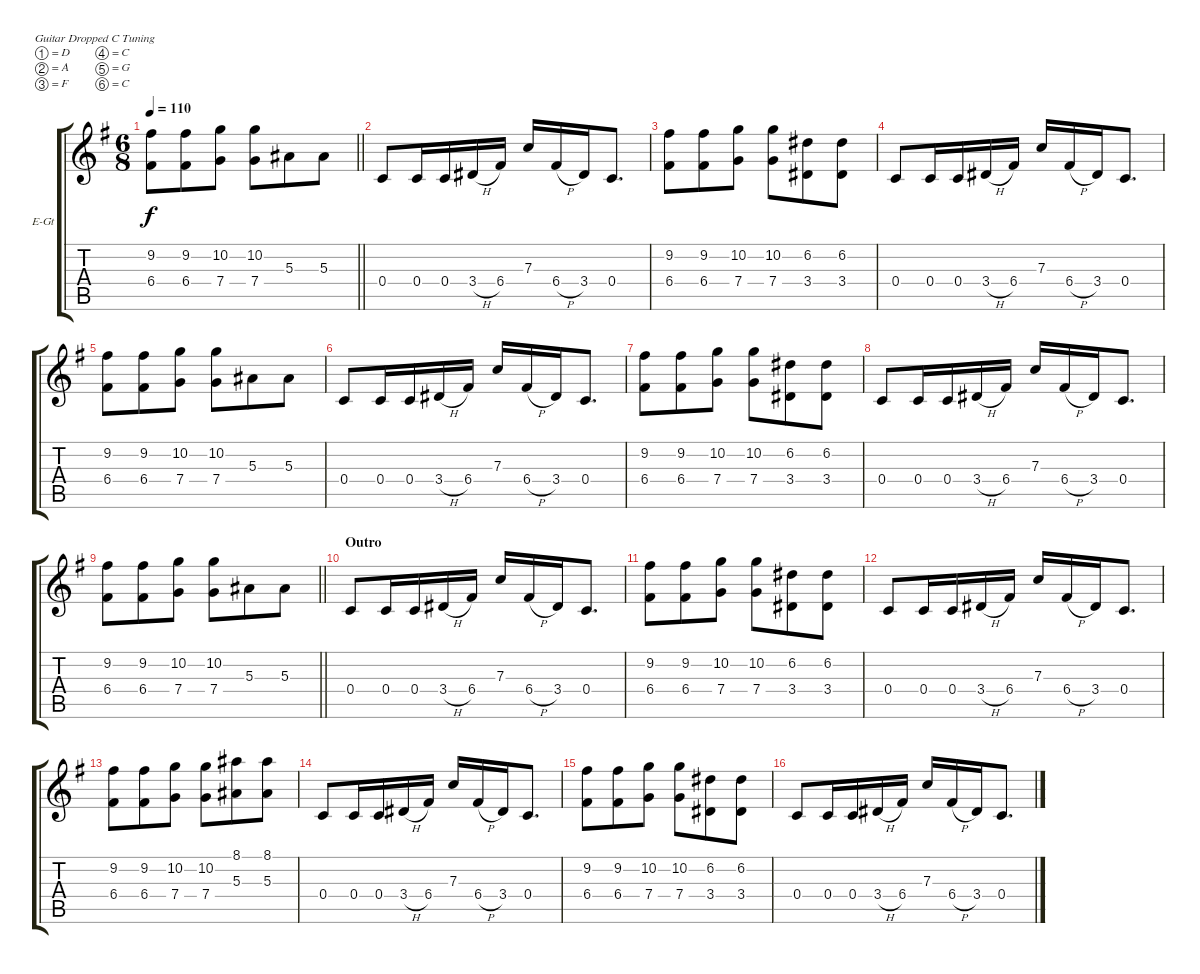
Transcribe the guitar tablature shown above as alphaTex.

\bracketExtendMode groupsimilarinstruments
\firstSystemTrackNameOrientation horizontal
\otherSystemsTrackNameOrientation horizontal
\track ("Electric Guitar" "E-Gt") {instrument distortionguitar}
\staff {score tabs}
\tuning (D4 A3 F3 C3 G2 C2)
\ts (6 8)
\tempo 110
\clef g2
\barLineRight lightlight
\ks eminor
(6.4 9.2).8{dy f} (6.4 9.2).8 (7.4 10.2).8 (7.4 10.2).8 5.3.8 5.3.8 |
0.4.8 0.4.16 0.4.16 3.4{h}.16 6.4.16 7.3.16 6.4{h}.16 3.4.16 0.4.8{d} |
(6.4 9.2).8 (6.4 9.2).8 (7.4 10.2).8 (7.4 10.2).8 (3.4 6.2).8 (3.4 6.2).8 |
0.4.8 0.4.16 0.4.16 3.4{h}.16 6.4.16 7.3.16 6.4{h}.16 3.4.16 0.4.8{d} |
(6.4 9.2).8 (6.4 9.2).8 (7.4 10.2).8 (7.4 10.2).8 5.3.8 5.3.8 |
0.4.8 0.4.16 0.4.16 3.4{h}.16 6.4.16 7.3.16 6.4{h}.16 3.4.16 0.4.8{d} |
(6.4 9.2).8 (6.4 9.2).8 (7.4 10.2).8 (7.4 10.2).8 (3.4 6.2).8 (3.4 6.2).8 |
0.4.8 0.4.16 0.4.16 3.4{h}.16 6.4.16 7.3.16 6.4{h}.16 3.4.16 0.4.8{d} |
\barLineRight lightlight
(6.4 9.2).8 (6.4 9.2).8 (7.4 10.2).8 (7.4 10.2).8 5.3.8 5.3.8 |
\section ("" "Outro")
0.4.8 0.4.16 0.4.16 3.4{h}.16 6.4.16 7.3.16 6.4{h}.16 3.4.16 0.4.8{d} |
(6.4 9.2).8 (6.4 9.2).8 (7.4 10.2).8 (7.4 10.2).8 (3.4 6.2).8 (3.4 6.2).8 |
0.4.8 0.4.16 0.4.16 3.4{h}.16 6.4.16 7.3.16 6.4{h}.16 3.4.16 0.4.8{d} |
(6.4 9.2).8 (6.4 9.2).8 (7.4 10.2).8 (7.4 10.2).8 (5.3 8.1).8 (5.3 8.1).8 |
0.4.8 0.4.16 0.4.16 3.4{h}.16 6.4.16 7.3.16 6.4{h}.16 3.4.16 0.4.8{d} |
(6.4 9.2).8 (6.4 9.2).8 (7.4 10.2).8 (7.4 10.2).8 (3.4 6.2).8 (3.4 6.2).8 |
0.4.8 0.4.16 0.4.16 3.4{h}.16 6.4.16 7.3.16 6.4{h}.16 3.4.16 0.4.8{d}
